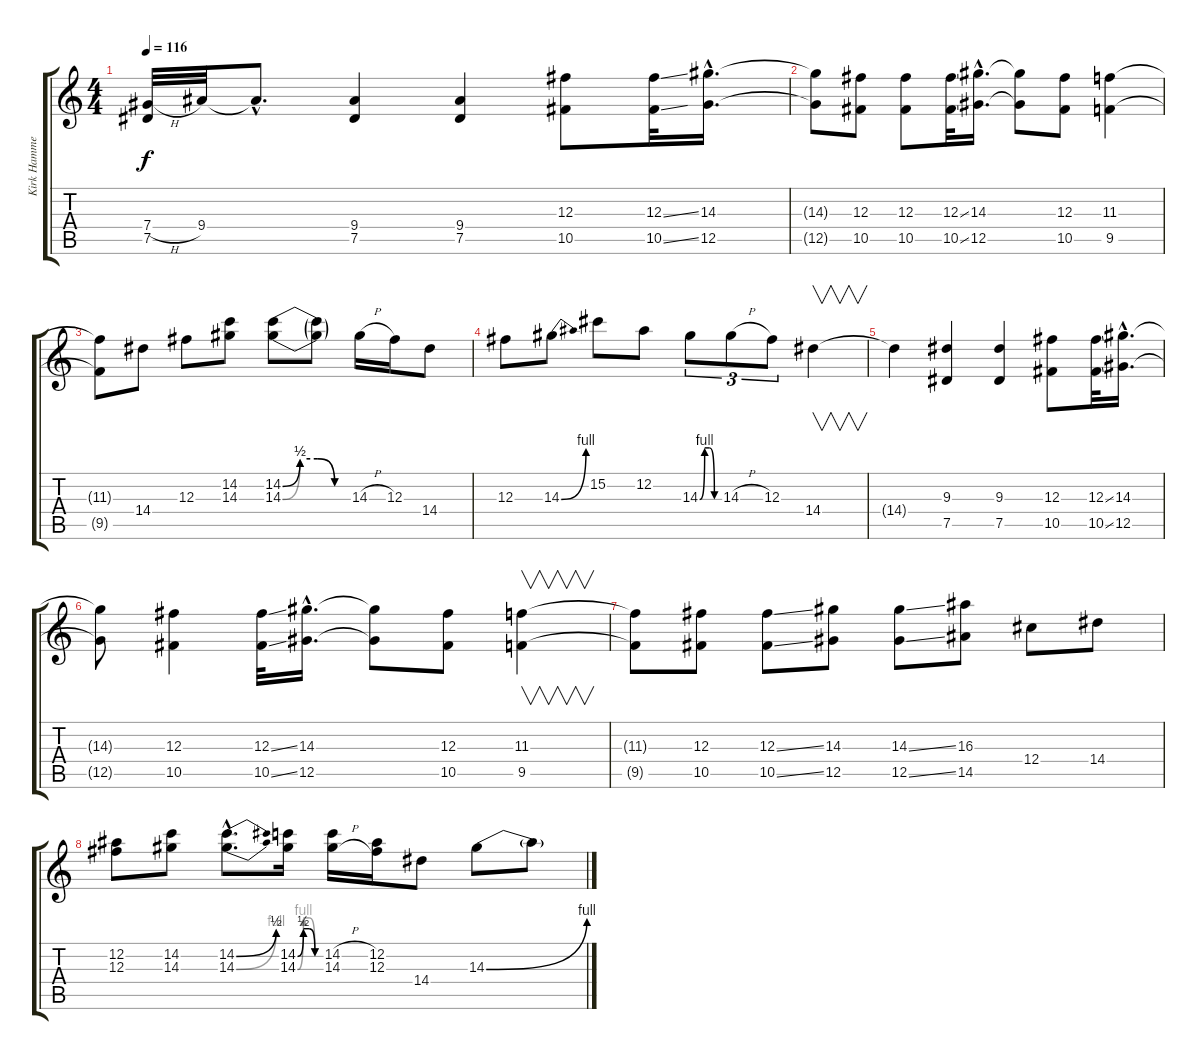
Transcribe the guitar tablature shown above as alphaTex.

\track ("Kirk Hammett" "Kirk Hamme") {instrument electricguitarclean}
\staff {score tabs}
\tuning (Eb4 Bb3 Gb3 Db3 Ab2 Eb2) {hide}
\ts (4 4)
\tempo 116
\clef g2
\ks c
(7.4{h} 7.5).32{dy f} 9.4.32 9.4{hac t}.8{d} (9.4 7.5).4 (9.4 7.5).4 (12.3 10.5).8 (12.3{ss} 10.5{ss}).32 (14.3{hac} 12.5{hac}).16{d} |
(14.3{t} 12.5{t}).8 (12.3 10.5).8 (12.3 10.5).8 (12.3{ss} 10.5{ss}).32 (14.3{hac} 12.5{hac}).16{d} (14.3{t} 12.5{t}).8 (12.3 10.5).8 (11.3 9.5).4 |
(11.3{t} 9.5{t}).8 14.4.8 12.3.8 (14.2 14.3).8 (14.2{be (custom 0 0 15 2 30 2 45 0 60 0)} 14.3{be (custom 0 0 15 2 30 2 45 0 60 0)}).8 (14.2{t} 14.3{t}).8 14.3{h}.16 12.3.16 14.4.8 |
12.3.8 14.3{be (bend 0 0 60 4)}.8 15.2.8 12.2.8 14.3{be (custom 0 0 15 4 30 4 45 0 60 0)}.8{tu (3 2)} 14.3{h}.8{tu (3 2)} 12.3.8{tu (3 2)} 14.4.4{v} |
14.4{t}.4 (9.3 7.5).4 (9.3 7.5).4 (12.3 10.5).8 (12.3{ss} 10.5{ss}).32 (14.3{hac} 12.5{hac}).16{d} |
(14.3{t} 12.5{t}).8 (12.3 10.5).4 (12.3{ss} 10.5{ss}).32 (14.3{hac} 12.5{hac}).16{d} (14.3{t} 12.5{t}).8 (12.3 10.5).8 (11.3 9.5).4{v} |
(11.3{t} 9.5{t}).8 (12.3 10.5).8 (12.3{ss} 10.5{ss}).8 (14.3 12.5).8 (14.3{ss} 12.5{ss}).8 (16.3 14.5).8 12.4.8 14.4.8 |
(12.2 12.3).8 (14.2 14.3).8 (14.2{be (bend 0 0 60 2) hac} 14.3{be (bend 0 0 60 4) hac}).8{d} (14.2{be (custom 0 0 15 2 30 2 45 0 60 0)} 14.3{be (custom 0 0 15 4 30 4 45 0 60 0)}).16 (14.2{h} 14.3{h}).16 (12.2 12.3).16 14.4.8 14.3{be (bend 0 0 60 4)}.8 14.3{t}.8
